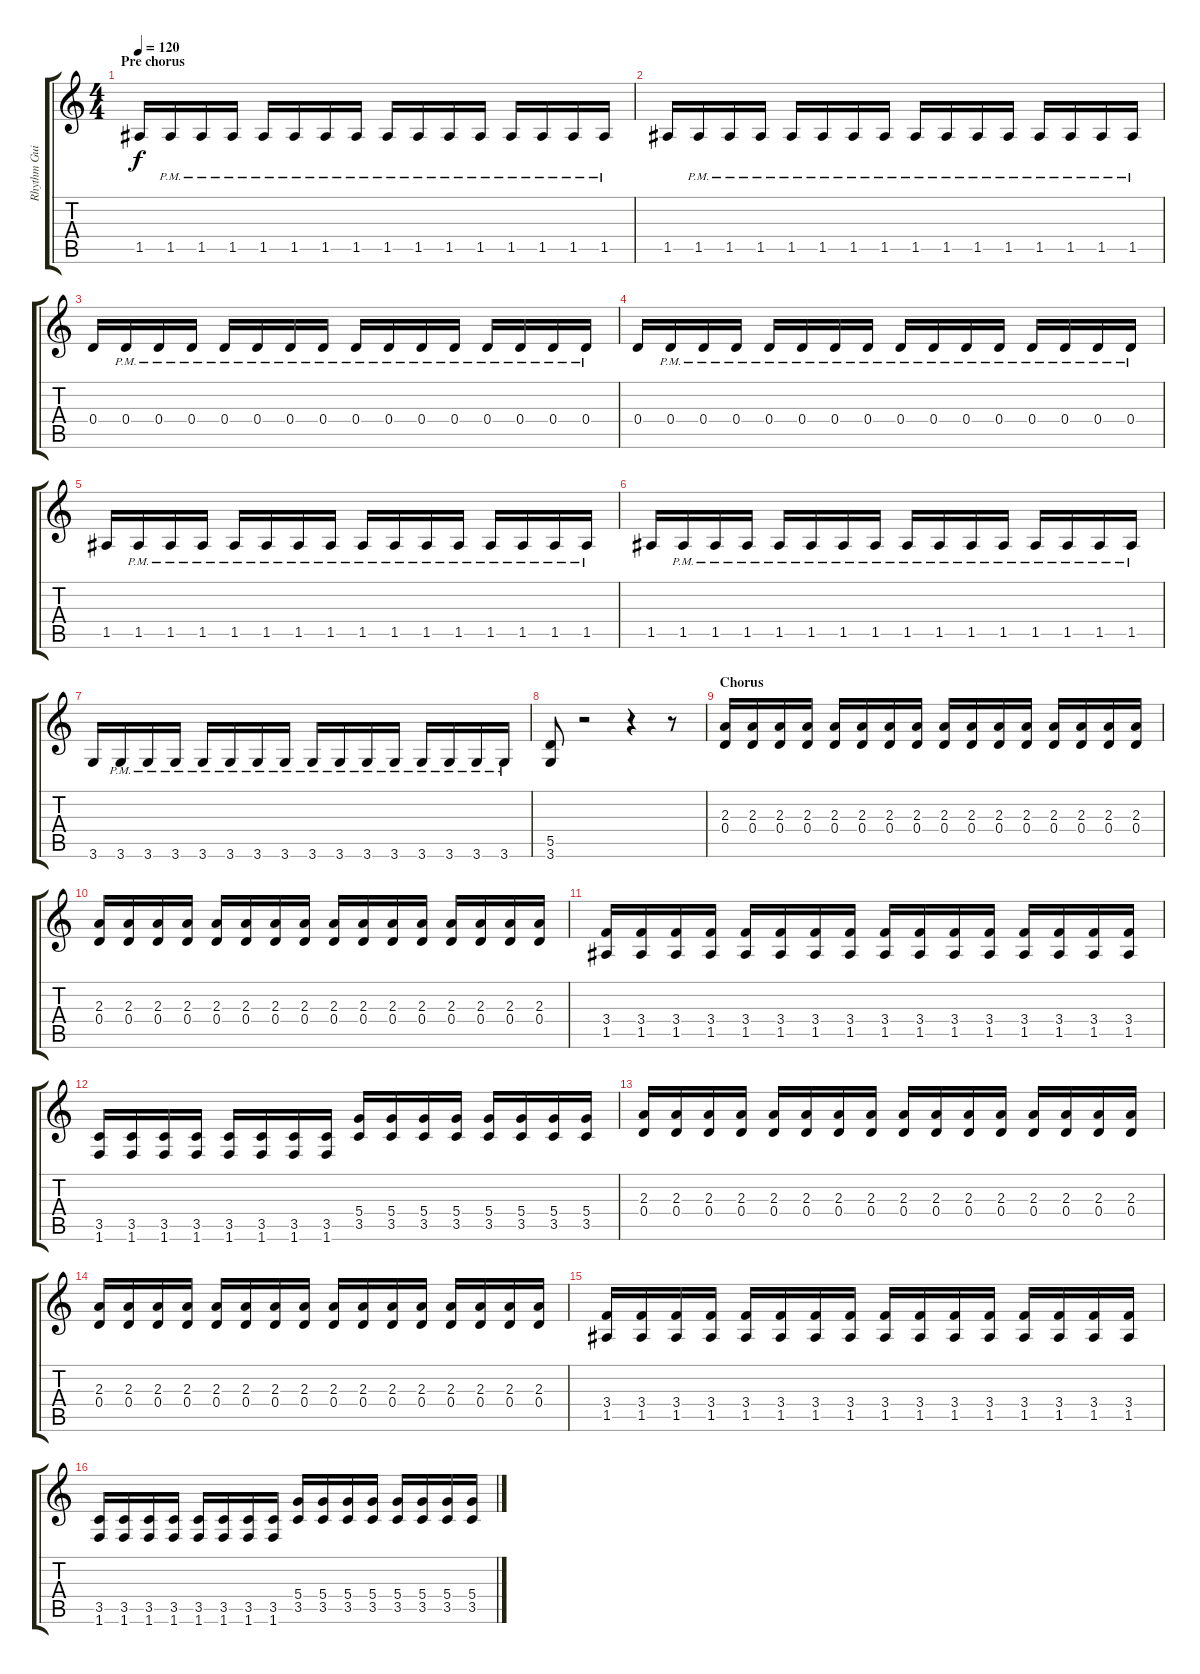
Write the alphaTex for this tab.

\track ("Rhythm Guitar" "Rhythm Gui") {instrument distortionguitar}
\staff {score tabs}
\tuning (E4 B3 G3 D3 A2 E2) {hide}
\ts (4 4)
\section ("" "Pre chorus")
\tempo 120
\clef g2
\ks c
1.5.16{dy f} 1.5{pm}.16 1.5{pm}.16 1.5{pm}.16 1.5{pm}.16 1.5{pm}.16 1.5{pm}.16 1.5{pm}.16 1.5{pm}.16 1.5{pm}.16 1.5{pm}.16 1.5{pm}.16 1.5{pm}.16 1.5{pm}.16 1.5{pm}.16 1.5{pm}.16 |
1.5.16 1.5{pm}.16 1.5{pm}.16 1.5{pm}.16 1.5{pm}.16 1.5{pm}.16 1.5{pm}.16 1.5{pm}.16 1.5{pm}.16 1.5{pm}.16 1.5{pm}.16 1.5{pm}.16 1.5{pm}.16 1.5{pm}.16 1.5{pm}.16 1.5{pm}.16 |
0.4.16 0.4{pm}.16 0.4{pm}.16 0.4{pm}.16 0.4{pm}.16 0.4{pm}.16 0.4{pm}.16 0.4{pm}.16 0.4{pm}.16 0.4{pm}.16 0.4{pm}.16 0.4{pm}.16 0.4{pm}.16 0.4{pm}.16 0.4{pm}.16 0.4{pm}.16 |
0.4.16 0.4{pm}.16 0.4{pm}.16 0.4{pm}.16 0.4{pm}.16 0.4{pm}.16 0.4{pm}.16 0.4{pm}.16 0.4{pm}.16 0.4{pm}.16 0.4{pm}.16 0.4{pm}.16 0.4{pm}.16 0.4{pm}.16 0.4{pm}.16 0.4{pm}.16 |
1.5.16 1.5{pm}.16 1.5{pm}.16 1.5{pm}.16 1.5{pm}.16 1.5{pm}.16 1.5{pm}.16 1.5{pm}.16 1.5{pm}.16 1.5{pm}.16 1.5{pm}.16 1.5{pm}.16 1.5{pm}.16 1.5{pm}.16 1.5{pm}.16 1.5{pm}.16 |
1.5.16 1.5{pm}.16 1.5{pm}.16 1.5{pm}.16 1.5{pm}.16 1.5{pm}.16 1.5{pm}.16 1.5{pm}.16 1.5{pm}.16 1.5{pm}.16 1.5{pm}.16 1.5{pm}.16 1.5{pm}.16 1.5{pm}.16 1.5{pm}.16 1.5{pm}.16 |
3.6.16 3.6{pm}.16 3.6{pm}.16 3.6{pm}.16 3.6{pm}.16 3.6{pm}.16 3.6{pm}.16 3.6{pm}.16 3.6{pm}.16 3.6{pm}.16 3.6{pm}.16 3.6{pm}.16 3.6{pm}.16 3.6{pm}.16 3.6{pm}.16 3.6{pm}.16 |
(5.5 3.6).8 r.2 r.4 r.8 |
\section ("" "Chorus")
(2.3 0.4).16 (2.3 0.4).16 (2.3 0.4).16 (2.3 0.4).16 (2.3 0.4).16 (2.3 0.4).16 (2.3 0.4).16 (2.3 0.4).16 (2.3 0.4).16 (2.3 0.4).16 (2.3 0.4).16 (2.3 0.4).16 (2.3 0.4).16 (2.3 0.4).16 (2.3 0.4).16 (2.3 0.4).16 |
(2.3 0.4).16 (2.3 0.4).16 (2.3 0.4).16 (2.3 0.4).16 (2.3 0.4).16 (2.3 0.4).16 (2.3 0.4).16 (2.3 0.4).16 (2.3 0.4).16 (2.3 0.4).16 (2.3 0.4).16 (2.3 0.4).16 (2.3 0.4).16 (2.3 0.4).16 (2.3 0.4).16 (2.3 0.4).16 |
(3.4 1.5).16 (3.4 1.5).16 (3.4 1.5).16 (3.4 1.5).16 (3.4 1.5).16 (3.4 1.5).16 (3.4 1.5).16 (3.4 1.5).16 (3.4 1.5).16 (3.4 1.5).16 (3.4 1.5).16 (3.4 1.5).16 (3.4 1.5).16 (3.4 1.5).16 (3.4 1.5).16 (3.4 1.5).16 |
(3.5 1.6).16 (3.5 1.6).16 (3.5 1.6).16 (3.5 1.6).16 (3.5 1.6).16 (3.5 1.6).16 (3.5 1.6).16 (3.5 1.6).16 (5.4 3.5).16 (5.4 3.5).16 (5.4 3.5).16 (5.4 3.5).16 (5.4 3.5).16 (5.4 3.5).16 (5.4 3.5).16 (5.4 3.5).16 |
(2.3 0.4).16 (2.3 0.4).16 (2.3 0.4).16 (2.3 0.4).16 (2.3 0.4).16 (2.3 0.4).16 (2.3 0.4).16 (2.3 0.4).16 (2.3 0.4).16 (2.3 0.4).16 (2.3 0.4).16 (2.3 0.4).16 (2.3 0.4).16 (2.3 0.4).16 (2.3 0.4).16 (2.3 0.4).16 |
(2.3 0.4).16 (2.3 0.4).16 (2.3 0.4).16 (2.3 0.4).16 (2.3 0.4).16 (2.3 0.4).16 (2.3 0.4).16 (2.3 0.4).16 (2.3 0.4).16 (2.3 0.4).16 (2.3 0.4).16 (2.3 0.4).16 (2.3 0.4).16 (2.3 0.4).16 (2.3 0.4).16 (2.3 0.4).16 |
(3.4 1.5).16 (3.4 1.5).16 (3.4 1.5).16 (3.4 1.5).16 (3.4 1.5).16 (3.4 1.5).16 (3.4 1.5).16 (3.4 1.5).16 (3.4 1.5).16 (3.4 1.5).16 (3.4 1.5).16 (3.4 1.5).16 (3.4 1.5).16 (3.4 1.5).16 (3.4 1.5).16 (3.4 1.5).16 |
(3.5 1.6).16 (3.5 1.6).16 (3.5 1.6).16 (3.5 1.6).16 (3.5 1.6).16 (3.5 1.6).16 (3.5 1.6).16 (3.5 1.6).16 (5.4 3.5).16 (5.4 3.5).16 (5.4 3.5).16 (5.4 3.5).16 (5.4 3.5).16 (5.4 3.5).16 (5.4 3.5).16 (5.4 3.5).16
